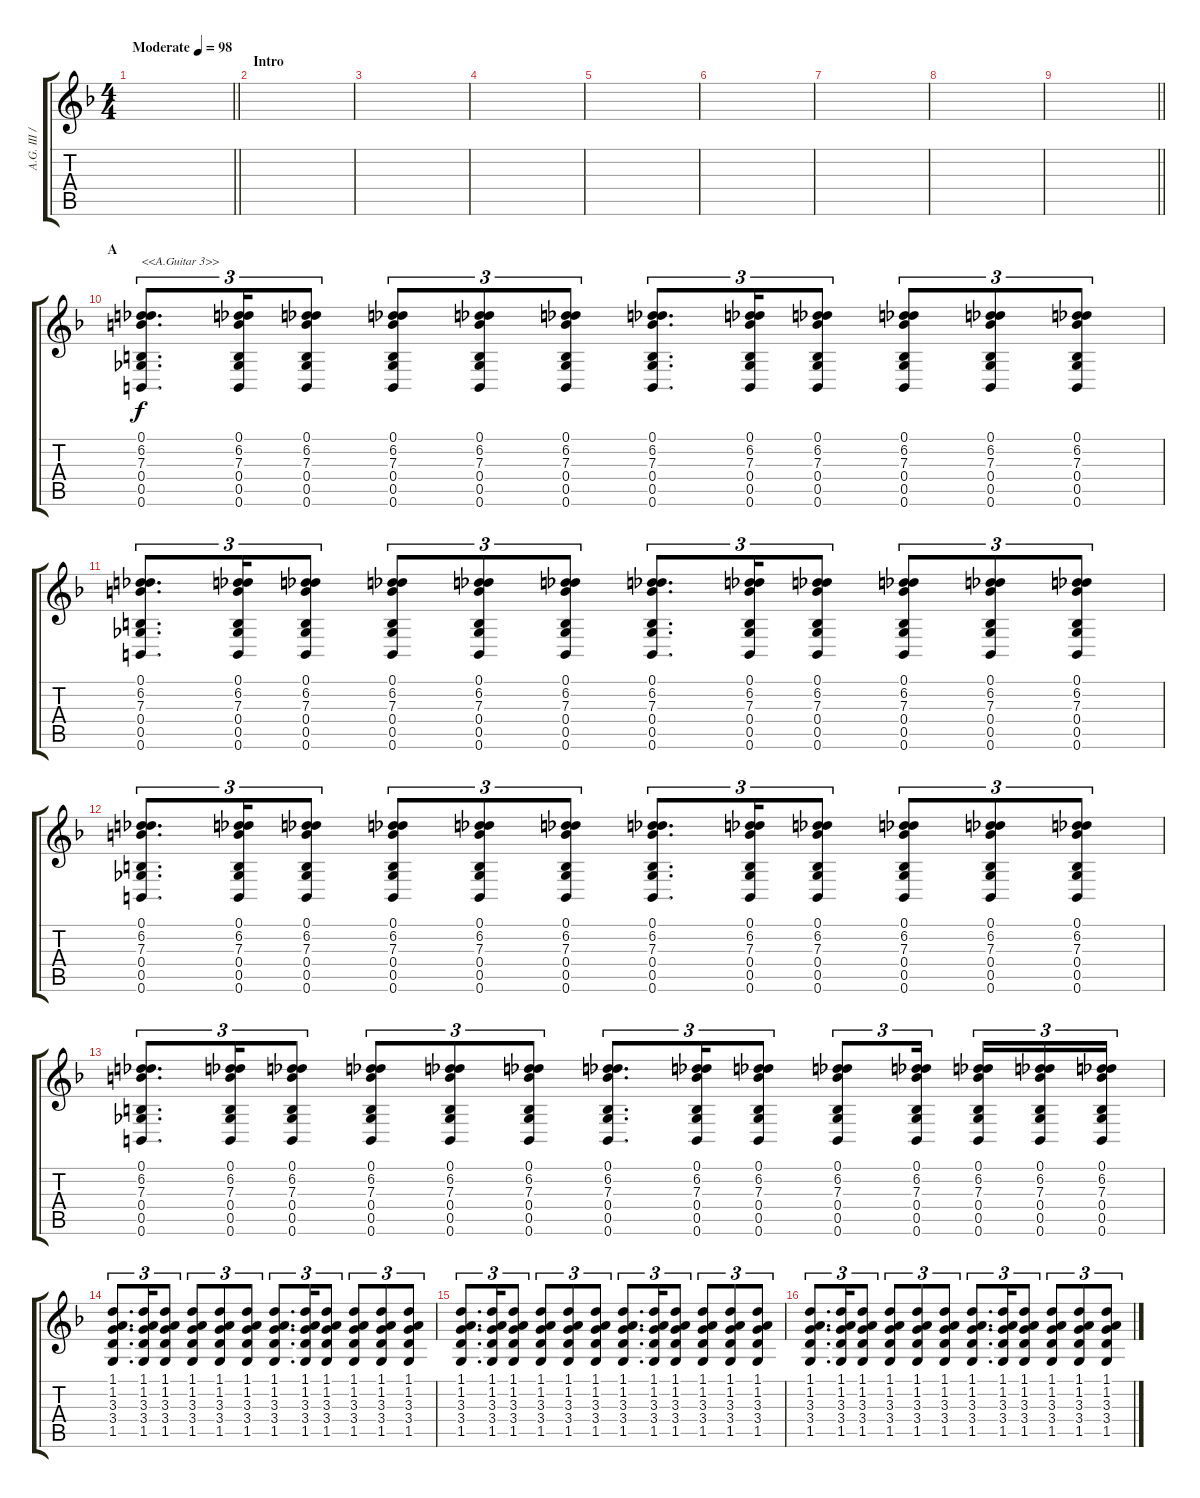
\track ("A.G. III / E.G. 2 - Aoi" "A.G. III /") {instrument acousticguitarsteel}
\staff {score tabs}
\tuning (Db4 Ab3 E3 B2 Gb2 B1) {hide}
\ts (4 4)
\tempo (98 "Moderate")
\clef g2
\barLineRight lightlight
\ks f
|
\section ("" "Intro")
|
|
|
|
|
|
|
\barLineRight lightlight
|
\section ("" "A")
(0.1 6.2 7.3 0.4 0.5 0.6).8{d tu (3 2) txt "<<A.Guitar 3>>"} (0.1 6.2 7.3 0.4 0.5 0.6).16{tu (3 2)} (0.1 6.2 7.3 0.4 0.5 0.6).8{tu (3 2)} (0.1 6.2 7.3 0.4 0.5 0.6).8{tu (3 2)} (0.1 6.2 7.3 0.4 0.5 0.6).8{tu (3 2)} (0.1 6.2 7.3 0.4 0.5 0.6).8{tu (3 2)} (0.1 6.2 7.3 0.4 0.5 0.6).8{d tu (3 2)} (0.1 6.2 7.3 0.4 0.5 0.6).16{tu (3 2)} (0.1 6.2 7.3 0.4 0.5 0.6).8{tu (3 2)} (0.1 6.2 7.3 0.4 0.5 0.6).8{tu (3 2)} (0.1 6.2 7.3 0.4 0.5 0.6).8{tu (3 2)} (0.1 6.2 7.3 0.4 0.5 0.6).8{tu (3 2)} |
(0.1 6.2 7.3 0.4 0.5 0.6).8{d tu (3 2)} (0.1 6.2 7.3 0.4 0.5 0.6).16{tu (3 2)} (0.1 6.2 7.3 0.4 0.5 0.6).8{tu (3 2)} (0.1 6.2 7.3 0.4 0.5 0.6).8{tu (3 2)} (0.1 6.2 7.3 0.4 0.5 0.6).8{tu (3 2)} (0.1 6.2 7.3 0.4 0.5 0.6).8{tu (3 2)} (0.1 6.2 7.3 0.4 0.5 0.6).8{d tu (3 2)} (0.1 6.2 7.3 0.4 0.5 0.6).16{tu (3 2)} (0.1 6.2 7.3 0.4 0.5 0.6).8{tu (3 2)} (0.1 6.2 7.3 0.4 0.5 0.6).8{tu (3 2)} (0.1 6.2 7.3 0.4 0.5 0.6).8{tu (3 2)} (0.1 6.2 7.3 0.4 0.5 0.6).8{tu (3 2)} |
(0.1 6.2 7.3 0.4 0.5 0.6).8{d tu (3 2)} (0.1 6.2 7.3 0.4 0.5 0.6).16{tu (3 2)} (0.1 6.2 7.3 0.4 0.5 0.6).8{tu (3 2)} (0.1 6.2 7.3 0.4 0.5 0.6).8{tu (3 2)} (0.1 6.2 7.3 0.4 0.5 0.6).8{tu (3 2)} (0.1 6.2 7.3 0.4 0.5 0.6).8{tu (3 2)} (0.1 6.2 7.3 0.4 0.5 0.6).8{d tu (3 2)} (0.1 6.2 7.3 0.4 0.5 0.6).16{tu (3 2)} (0.1 6.2 7.3 0.4 0.5 0.6).8{tu (3 2)} (0.1 6.2 7.3 0.4 0.5 0.6).8{tu (3 2)} (0.1 6.2 7.3 0.4 0.5 0.6).8{tu (3 2)} (0.1 6.2 7.3 0.4 0.5 0.6).8{tu (3 2)} |
(0.1 6.2 7.3 0.4 0.5 0.6).8{d tu (3 2)} (0.1 6.2 7.3 0.4 0.5 0.6).16{tu (3 2)} (0.1 6.2 7.3 0.4 0.5 0.6).8{tu (3 2)} (0.1 6.2 7.3 0.4 0.5 0.6).8{tu (3 2)} (0.1 6.2 7.3 0.4 0.5 0.6).8{tu (3 2)} (0.1 6.2 7.3 0.4 0.5 0.6).8{tu (3 2)} (0.1 6.2 7.3 0.4 0.5 0.6).8{d tu (3 2)} (0.1 6.2 7.3 0.4 0.5 0.6).16{tu (3 2)} (0.1 6.2 7.3 0.4 0.5 0.6).8{tu (3 2)} (0.1 6.2 7.3 0.4 0.5 0.6).8{tu (3 2)} (0.1 6.2 7.3 0.4 0.5 0.6).16{tu (3 2) beam splitsecondary} (0.1 6.2 7.3 0.4 0.5 0.6).16{tu (3 2)} (0.1 6.2 7.3 0.4 0.5 0.6).16{tu (3 2)} (0.1 6.2 7.3 0.4 0.5 0.6).16{tu (3 2)} |
(1.1 1.2 3.3 3.4 1.5).8{d tu (3 2)} (1.1 1.2 3.3 3.4 1.5).16{tu (3 2)} (1.1 1.2 3.3 3.4 1.5).8{tu (3 2)} (1.1 1.2 3.3 3.4 1.5).8{tu (3 2)} (1.1 1.2 3.3 3.4 1.5).8{tu (3 2)} (1.1 1.2 3.3 3.4 1.5).8{tu (3 2)} (1.1 1.2 3.3 3.4 1.5).8{d tu (3 2)} (1.1 1.2 3.3 3.4 1.5).16{tu (3 2)} (1.1 1.2 3.3 3.4 1.5).8{tu (3 2)} (1.1 1.2 3.3 3.4 1.5).8{tu (3 2)} (1.1 1.2 3.3 3.4 1.5).8{tu (3 2)} (1.1 1.2 3.3 3.4 1.5).8{tu (3 2)} |
(1.1 1.2 3.3 3.4 1.5).8{d tu (3 2)} (1.1 1.2 3.3 3.4 1.5).16{tu (3 2)} (1.1 1.2 3.3 3.4 1.5).8{tu (3 2)} (1.1 1.2 3.3 3.4 1.5).8{tu (3 2)} (1.1 1.2 3.3 3.4 1.5).8{tu (3 2)} (1.1 1.2 3.3 3.4 1.5).8{tu (3 2)} (1.1 1.2 3.3 3.4 1.5).8{d tu (3 2)} (1.1 1.2 3.3 3.4 1.5).16{tu (3 2)} (1.1 1.2 3.3 3.4 1.5).8{tu (3 2)} (1.1 1.2 3.3 3.4 1.5).8{tu (3 2)} (1.1 1.2 3.3 3.4 1.5).8{tu (3 2)} (1.1 1.2 3.3 3.4 1.5).8{tu (3 2)} |
(1.1 1.2 3.3 3.4 1.5).8{d tu (3 2)} (1.1 1.2 3.3 3.4 1.5).16{tu (3 2)} (1.1 1.2 3.3 3.4 1.5).8{tu (3 2)} (1.1 1.2 3.3 3.4 1.5).8{tu (3 2)} (1.1 1.2 3.3 3.4 1.5).8{tu (3 2)} (1.1 1.2 3.3 3.4 1.5).8{tu (3 2)} (1.1 1.2 3.3 3.4 1.5).8{d tu (3 2)} (1.1 1.2 3.3 3.4 1.5).16{tu (3 2)} (1.1 1.2 3.3 3.4 1.5).8{tu (3 2)} (1.1 1.2 3.3 3.4 1.5).8{tu (3 2)} (1.1 1.2 3.3 3.4 1.5).8{tu (3 2)} (1.1 1.2 3.3 3.4 1.5).8{tu (3 2)}
